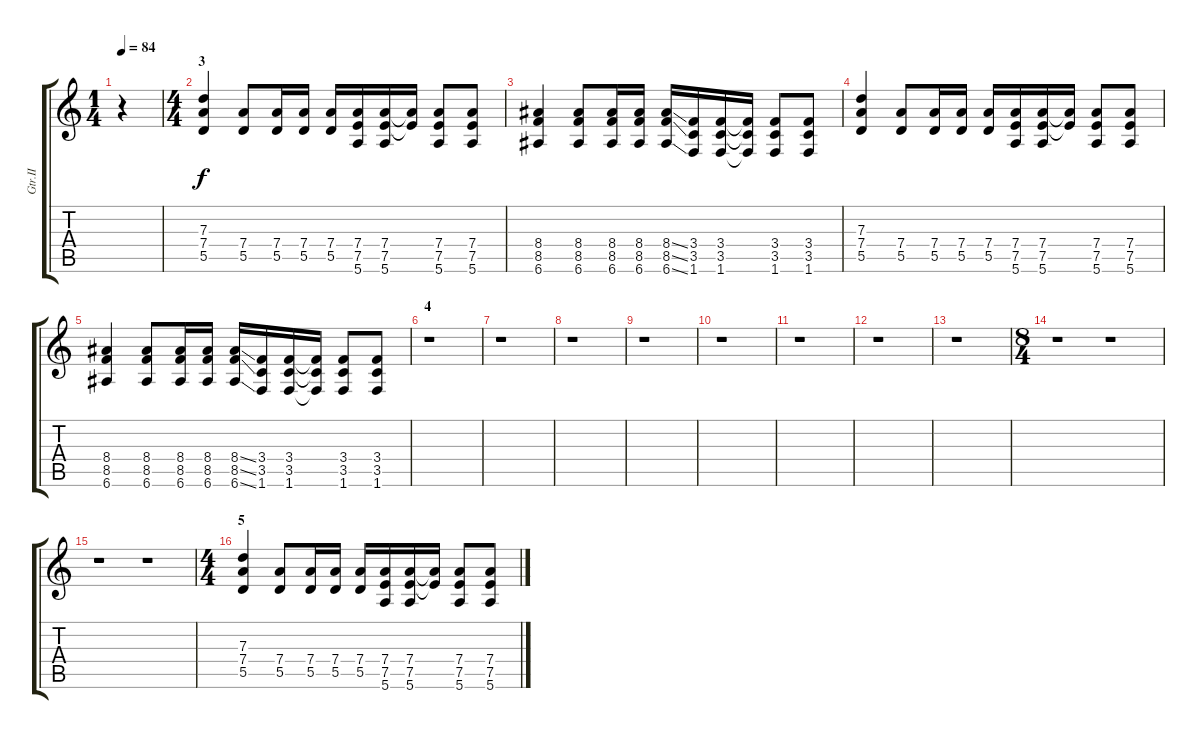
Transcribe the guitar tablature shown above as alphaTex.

\track ("Gtr.II" "Gtr.II") {instrument distortionguitar}
\staff {score tabs}
\tuning (E4 B3 G3 D3 A2 E2) {hide}
\ts (1 4)
\tempo 84
\clef g2
\ks c
r.4{dy f} |
\ts (4 4)
\section ("" "3")
(7.3 7.4 5.5).4 (7.4 5.5).8 (7.4 5.5).16 (7.4 5.5).16 (7.4 5.5).16 (7.4 7.5 5.6).16 (7.4 7.5 5.6).16 (7.4{t} 7.5{t}).16 (7.4 7.5 5.6).8 (7.4 7.5 5.6).8 |
(8.4 8.5 6.6).4 (8.4 8.5 6.6).8 (8.4 8.5 6.6).16 (8.4 8.5 6.6).16 (8.4{ss} 8.5{ss} 6.6{ss}).16 (3.4 3.5 1.6).16 (3.4 3.5 1.6).16 (3.4{t} 3.5{t} 1.6{t}).16 (3.4 3.5 1.6).8 (3.4 3.5 1.6).8 |
(7.3 7.4 5.5).4 (7.4 5.5).8 (7.4 5.5).16 (7.4 5.5).16 (7.4 5.5).16 (7.4 7.5 5.6).16 (7.4 7.5 5.6).16 (7.4{t} 7.5{t}).16 (7.4 7.5 5.6).8 (7.4 7.5 5.6).8 |
(8.4 8.5 6.6).4 (8.4 8.5 6.6).8 (8.4 8.5 6.6).16 (8.4 8.5 6.6).16 (8.4{ss} 8.5{ss} 6.6{ss}).16 (3.4 3.5 1.6).16 (3.4 3.5 1.6).16 (3.4{t} 3.5{t} 1.6{t}).16 (3.4 3.5 1.6).8 (3.4 3.5 1.6).8 |
\section ("" "4")
r.1 |
r.1 |
r.1 |
r.1 |
r.1 |
r.1 |
r.1 |
r.1 |
\ts (8 4)
r.1 r.1 |
r.1 r.1 |
\ts (4 4)
\section ("" "5")
(7.3 7.4 5.5).4 (7.4 5.5).8 (7.4 5.5).16 (7.4 5.5).16 (7.4 5.5).16 (7.4 7.5 5.6).16 (7.4 7.5 5.6).16 (7.4{t} 7.5{t}).16 (7.4 7.5 5.6).8 (7.4 7.5 5.6).8
